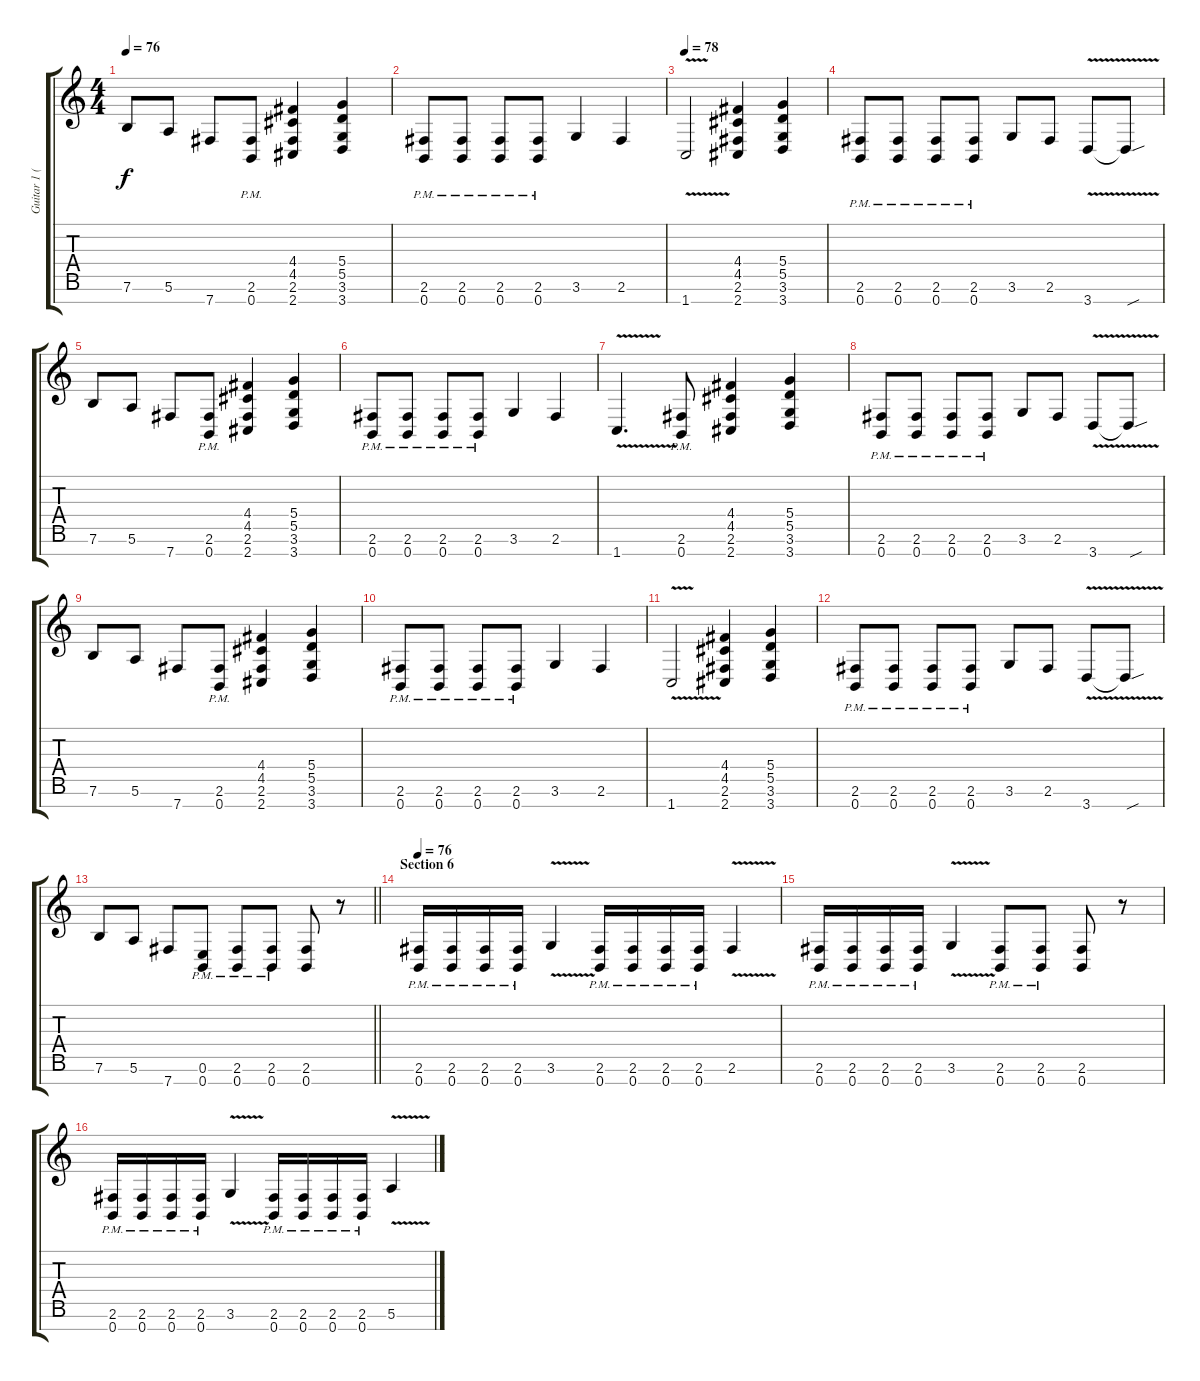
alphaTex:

\track ("Guitar 1 (Distortion)" "Guitar 1 (") {instrument distortionguitar}
\staff {score tabs}
\tuning (E4 B3 G3 D3 A2 E2 B1) {hide}
\ts (4 4)
\tempo 76
\clef g2
\ks c
7.6.8{dy f} 5.6.8 7.7.8 (2.6{pm} 0.7{pm}).8 (4.4 4.5 2.6 2.7).4 (5.4 5.5 3.6 3.7).4 |
(2.6{pm} 0.7{pm}).8 (2.6{pm} 0.7{pm}).8 (2.6{pm} 0.7{pm}).8 (2.6{pm} 0.7{pm}).8 3.6.4 2.6.4 |
\tempo 78
1.7{v}.2 (4.4 4.5 2.6 2.7).4 (5.4 5.5 3.6 3.7).4 |
(2.6{pm} 0.7{pm}).8 (2.6{pm} 0.7{pm}).8 (2.6{pm} 0.7{pm}).8 (2.6{pm} 0.7{pm}).8 3.6.8 2.6.8 3.7{v}.8 3.7{sou t}.8 |
7.6.8 5.6.8 7.7.8 (2.6{pm} 0.7{pm}).8 (4.4 4.5 2.6 2.7).4 (5.4 5.5 3.6 3.7).4 |
(2.6{pm} 0.7{pm}).8 (2.6{pm} 0.7{pm}).8 (2.6{pm} 0.7{pm}).8 (2.6{pm} 0.7{pm}).8 3.6.4 2.6.4 |
1.7{v}.4{d} (2.6{pm} 0.7{pm}).8 (4.4 4.5 2.6 2.7).4 (5.4 5.5 3.6 3.7).4 |
(2.6{pm} 0.7{pm}).8 (2.6{pm} 0.7{pm}).8 (2.6{pm} 0.7{pm}).8 (2.6{pm} 0.7{pm}).8 3.6.8 2.6.8 3.7{v}.8 3.7{sou t}.8 |
7.6.8 5.6.8 7.7.8 (2.6{pm} 0.7{pm}).8 (4.4 4.5 2.6 2.7).4 (5.4 5.5 3.6 3.7).4 |
(2.6{pm} 0.7{pm}).8 (2.6{pm} 0.7{pm}).8 (2.6{pm} 0.7{pm}).8 (2.6{pm} 0.7{pm}).8 3.6.4 2.6.4 |
1.7{v}.2 (4.4 4.5 2.6 2.7).4 (5.4 5.5 3.6 3.7).4 |
(2.6{pm} 0.7{pm}).8 (2.6{pm} 0.7{pm}).8 (2.6{pm} 0.7{pm}).8 (2.6{pm} 0.7{pm}).8 3.6.8 2.6.8 3.7{v}.8 3.7{sou t}.8 |
\barLineRight lightlight
7.6.8 5.6.8 7.7.8 (0.6{pm} 0.7{pm}).8 (2.6{pm} 0.7{pm}).8 (2.6{pm} 0.7{pm}).8 (2.6 0.7).8 r.8 |
\section ("" "Section 6")
\tempo 76
(2.6{pm} 0.7{pm}).16 (2.6{pm} 0.7{pm}).16 (2.6{pm} 0.7{pm}).16 (2.6{pm} 0.7{pm}).16 3.6{v}.4 (2.6{pm} 0.7{pm}).16 (2.6{pm} 0.7{pm}).16 (2.6{pm} 0.7{pm}).16 (2.6{pm} 0.7{pm}).16 2.6{v}.4 |
(2.6{pm} 0.7{pm}).16 (2.6{pm} 0.7{pm}).16 (2.6{pm} 0.7{pm}).16 (2.6{pm} 0.7{pm}).16 3.6{v}.4 (2.6{pm} 0.7{pm}).8 (2.6{pm} 0.7{pm}).8 (2.6 0.7).8 r.8 |
(2.6{pm} 0.7{pm}).16 (2.6{pm} 0.7{pm}).16 (2.6{pm} 0.7{pm}).16 (2.6{pm} 0.7{pm}).16 3.6{v}.4 (2.6{pm} 0.7{pm}).16 (2.6{pm} 0.7{pm}).16 (2.6{pm} 0.7{pm}).16 (2.6{pm} 0.7{pm}).16 5.6{v}.4
